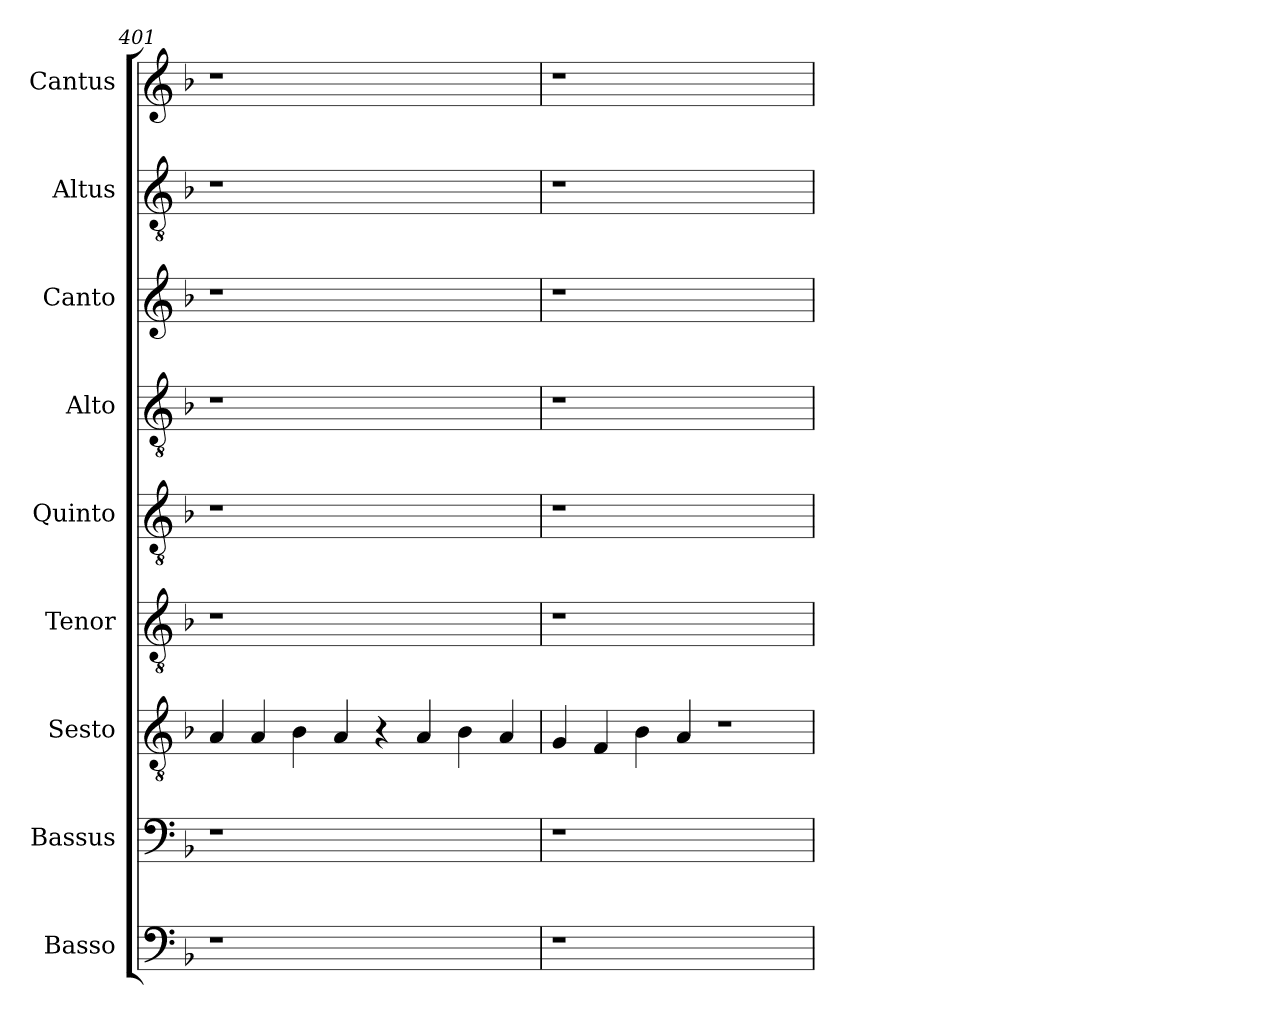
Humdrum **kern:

**kern	**kern	**kern	**kern	**kern	**kern	**kern	**kern	**kern
*part9	*part8	*part7	*part6	*part5	*part4	*part3	*part2	*part1
*staff9	*staff8	*staff7	*staff6	*staff5	*staff4	*staff3	*staff2	*staff1
*I"Basso	*I"Bassus	*I"Sesto	*I"Tenor	*I"Quinto	*I"Alto	*I"Canto	*I"Altus	*I"Cantus
*	*	*I'Sesto	*I'Tenor	*I'Quinto	*I'Alto	*I'Canto	*I'Altus	*I'Cantus
*clefF4	*clefF4	*clefGv2	*clefGv2	*clefGv2	*clefGv2	*clefG2	*clefGv2	*clefG2
*k[b-]	*k[b-]	*k[b-]	*k[b-]	*k[b-]	*k[b-]	*k[b-]	*k[b-]	*k[b-]
*F:	*F:	*F:	*F:	*F:	*F:	*F:	*F:	*F:
=401	=401	=401	=401	=401	=401	=401	=401	=401
1r	1r	4A/	1r	1r	1r	1r	1r	1r
.	.	4A/	.	.	.	.	.	.
.	.	4B-\	.	.	.	.	.	.
.	.	4A/	.	.	.	.	.	.
1ryy	1ryy	4r	1ryy	1ryy	1ryy	1ryy	1ryy	1ryy
.	.	4A/	.	.	.	.	.	.
.	.	4B-\	.	.	.	.	.	.
.	.	4A/	.	.	.	.	.	.
=402	=402	=402	=402	=402	=402	=402	=402	=402
1r	1r	4G/	1r	1r	1r	1r	1r	1r
.	.	4F/	.	.	.	.	.	.
.	.	4B-\	.	.	.	.	.	.
.	.	4A/	.	.	.	.	.	.
1ryy	1ryy	1r	1ryy	1ryy	1ryy	1ryy	1ryy	1ryy
=	=	=	=	=	=	=	=	=
*-	*-	*-	*-	*-	*-	*-	*-	*-
